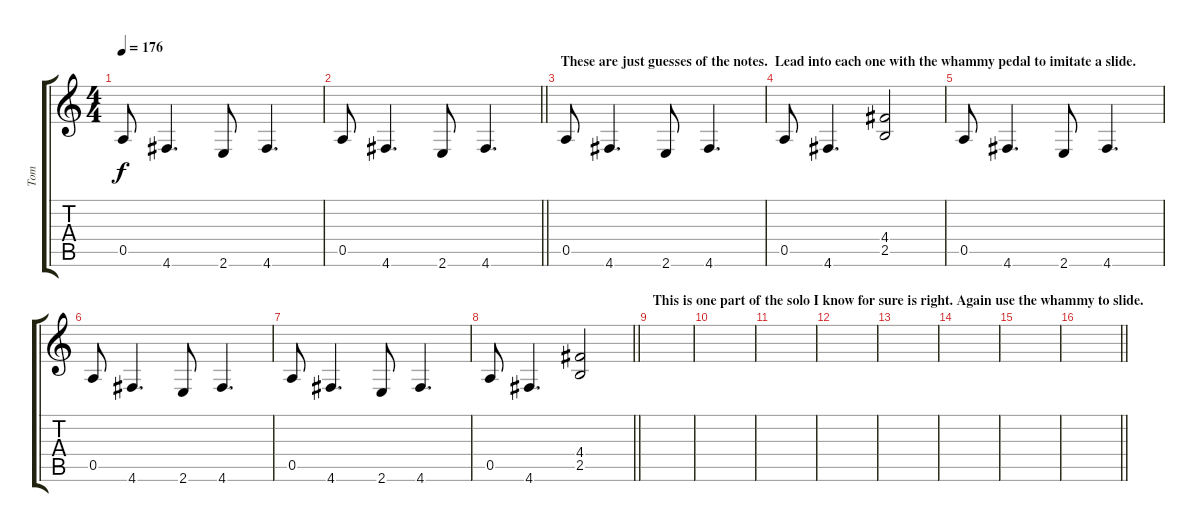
\track ("Tom" "Tom") {instrument overdrivenguitar}
\staff {score tabs}
\tuning (E4 B3 G3 D3 A2 D2) {hide}
\ts (4 4)
\tempo 176
\clef g2
\ks c
0.5.8{dy f} 4.6.4{d} 2.6.8 4.6.4{d} |
\barLineRight lightlight
0.5.8 4.6.4{d} 2.6.8 4.6.4{d} |
\section ("" "These are just guesses of the notes.  Lead into each one with the whammy pedal to imitate a slide.")
0.5.8 4.6.4{d} 2.6.8 4.6.4{d} |
0.5.8 4.6.4{d} (4.4 2.5).2 |
0.5.8 4.6.4{d} 2.6.8 4.6.4{d} |
0.5.8 4.6.4{d} 2.6.8 4.6.4{d} |
0.5.8 4.6.4{d} 2.6.8 4.6.4{d} |
\barLineRight lightlight
0.5.8 4.6.4{d} (4.4 2.5).2 |
\section ("" "This is one part of the solo I know for sure is right. Again use the whammy to slide.")
|
|
|
|
|
|
|
\barLineRight lightlight
